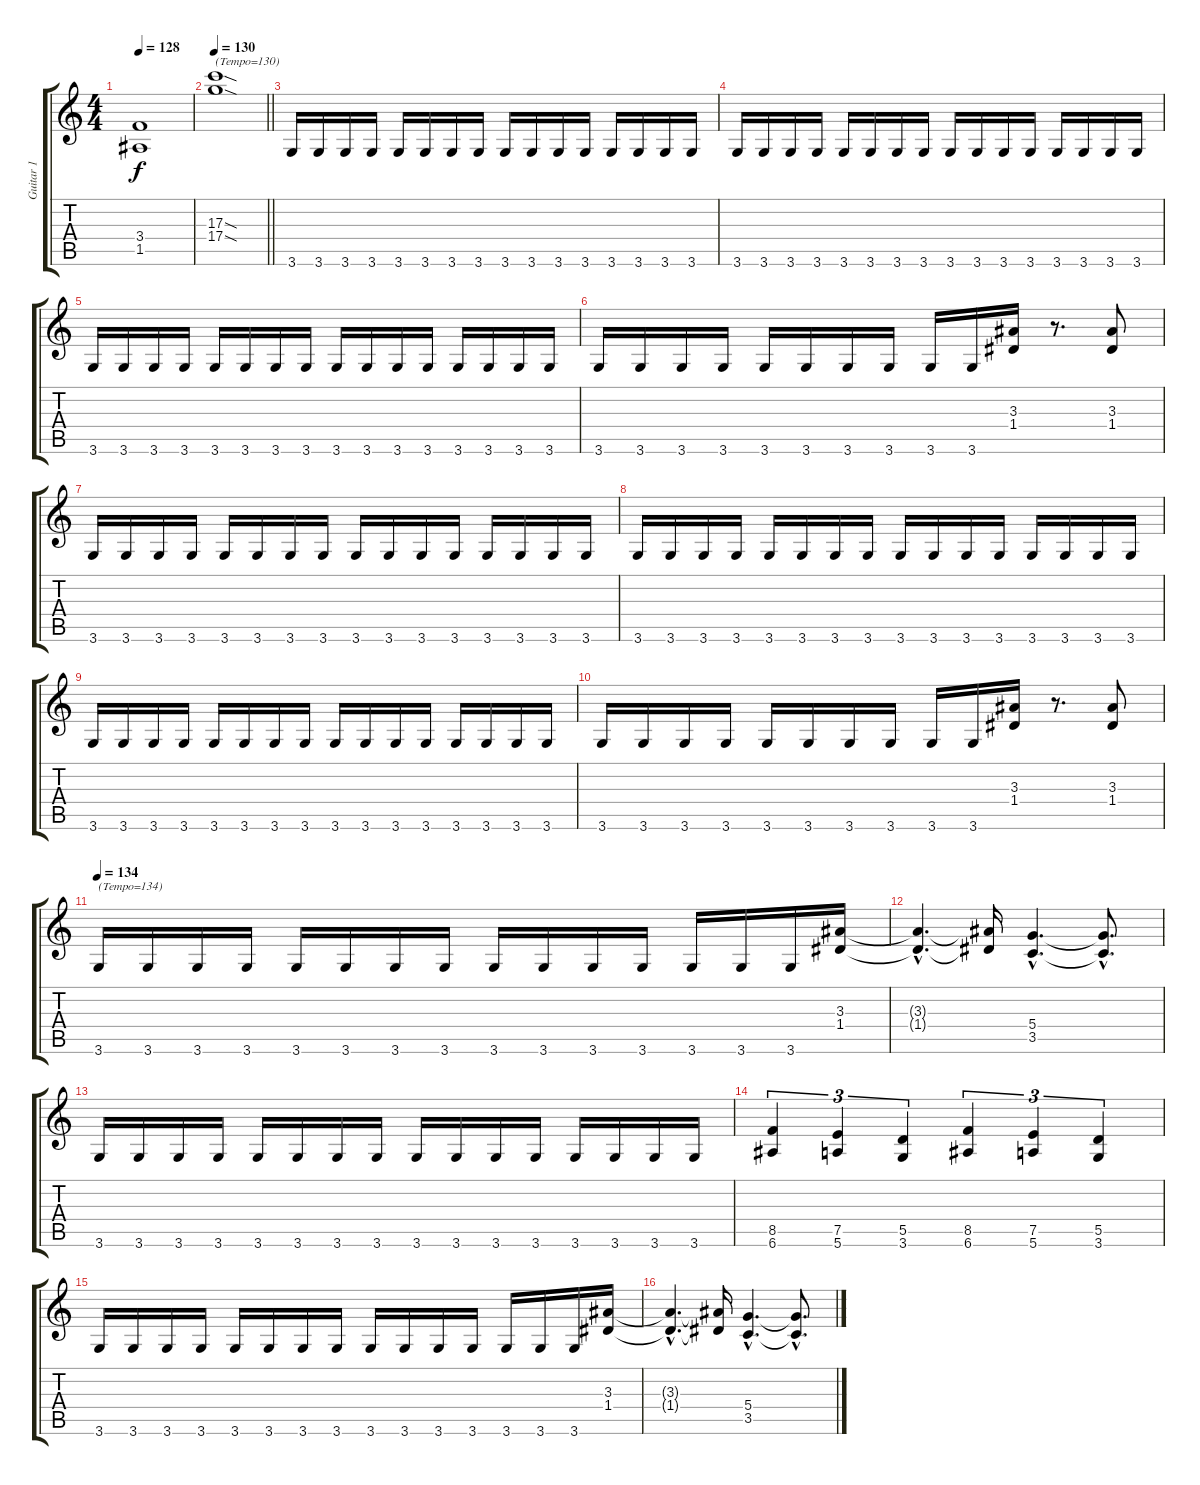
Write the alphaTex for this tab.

\track ("Guitar 1" "Guitar 1") {instrument distortionguitar}
\staff {score tabs}
\tuning (E4 B3 G3 D3 A2 E2) {hide}
\ts (4 4)
\tempo 128
\clef g2
\ks c
(3.4 1.5).1{dy f} |
\tempo 130
\barLineRight lightlight
(17.3{sod} 17.4{sod}).1{txt "(Tempo=130)" instrument guitarfretnoise} |
3.6.16{instrument distortionguitar} 3.6.16 3.6.16 3.6.16 3.6.16 3.6.16 3.6.16 3.6.16 3.6.16 3.6.16 3.6.16 3.6.16 3.6.16 3.6.16 3.6.16 3.6.16 |
3.6.16 3.6.16 3.6.16 3.6.16 3.6.16 3.6.16 3.6.16 3.6.16 3.6.16 3.6.16 3.6.16 3.6.16 3.6.16 3.6.16 3.6.16 3.6.16 |
3.6.16 3.6.16 3.6.16 3.6.16 3.6.16 3.6.16 3.6.16 3.6.16 3.6.16 3.6.16 3.6.16 3.6.16 3.6.16 3.6.16 3.6.16 3.6.16 |
3.6.16 3.6.16 3.6.16 3.6.16 3.6.16 3.6.16 3.6.16 3.6.16 3.6.16 3.6.16 (3.3 1.4).16 r.8{d} (3.3 1.4).8 |
3.6.16 3.6.16 3.6.16 3.6.16 3.6.16 3.6.16 3.6.16 3.6.16 3.6.16 3.6.16 3.6.16 3.6.16 3.6.16 3.6.16 3.6.16 3.6.16 |
3.6.16 3.6.16 3.6.16 3.6.16 3.6.16 3.6.16 3.6.16 3.6.16 3.6.16 3.6.16 3.6.16 3.6.16 3.6.16 3.6.16 3.6.16 3.6.16 |
3.6.16 3.6.16 3.6.16 3.6.16 3.6.16 3.6.16 3.6.16 3.6.16 3.6.16 3.6.16 3.6.16 3.6.16 3.6.16 3.6.16 3.6.16 3.6.16 |
3.6.16 3.6.16 3.6.16 3.6.16 3.6.16 3.6.16 3.6.16 3.6.16 3.6.16 3.6.16 (3.3 1.4).16 r.8{d} (3.3 1.4).8 |
\tempo 134
3.6.16{txt "(Tempo=134)"} 3.6.16 3.6.16 3.6.16 3.6.16 3.6.16 3.6.16 3.6.16 3.6.16 3.6.16 3.6.16 3.6.16 3.6.16 3.6.16 3.6.16 (3.3 1.4).16 |
(3.3{hac t} 1.4{hac t}).4{d} (3.3{t} 1.4{t}).16 (5.4{hac} 3.5{hac}).4{d} (5.4{hac t} 3.5{hac t}).8{d} |
3.6.16 3.6.16 3.6.16 3.6.16 3.6.16 3.6.16 3.6.16 3.6.16 3.6.16 3.6.16 3.6.16 3.6.16 3.6.16 3.6.16 3.6.16 3.6.16 |
(8.5 6.6).4{tu (3 2)} (7.5 5.6).4{tu (3 2)} (5.5 3.6).4{tu (3 2)} (8.5 6.6).4{tu (3 2)} (7.5 5.6).4{tu (3 2)} (5.5 3.6).4{tu (3 2)} |
3.6.16 3.6.16 3.6.16 3.6.16 3.6.16 3.6.16 3.6.16 3.6.16 3.6.16 3.6.16 3.6.16 3.6.16 3.6.16 3.6.16 3.6.16 (3.3 1.4).16 |
(3.3{hac t} 1.4{hac t}).4{d} (3.3{t} 1.4{t}).16 (5.4{hac} 3.5{hac}).4{d} (5.4{hac t} 3.5{hac t}).8{d}
